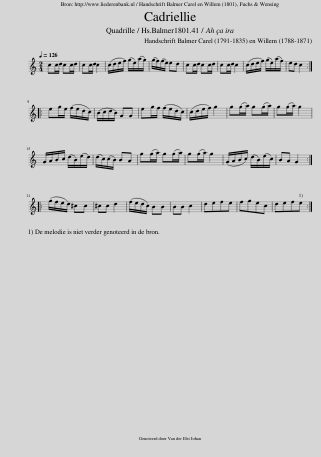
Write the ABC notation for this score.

X:1
L:1/8
Q:1/4=126
M:2/4
I:linebreak $
K:C
V:1 treble
V:1
 cc/d/ cc/d/ | cc/d/ c2 | (c/d/e/f/) (g/e/)(a/g/) | (g/f/)(f/e/) ed | cc/d/ cc/d/ | %5
 cc/d/ c2 | (c/d/e/f/) (g/e/)(a/f/) | ed c2 ::$ eg/e/ (f/e/d/c/) | (B/c/d/B/) GG | %10
 eg/f/ (f/e/d/c/) | (c/d/e/f/) g2 | g(g/a/) g(g/a/) | g(g/a/) g2 |$ G/A/B/c/ (d/B/)(e/d/) | %15
 (d/c/)(c/B/) BA | g(g/a/) g(g/a/) | g(g/a/) g2 | (G/A/B/c/) (d/B/)(e/c/) | BA G2 ::$ %20
 (g/f/e/d/) ^cc | ^cc d2 | (f/e/d/c/) BB | BB c2 | defe | %25
 fgec | defe :| %27
